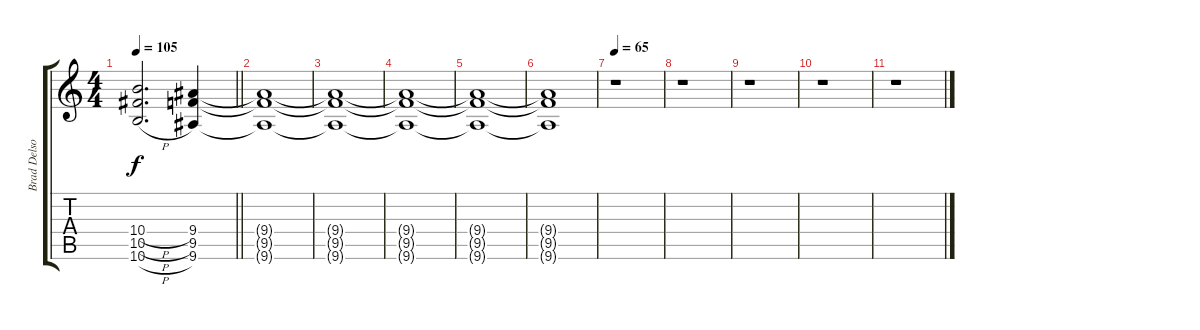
\track ("Brad Delson - Guitar" "Brad Delso") {instrument distortionguitar}
\staff {score tabs}
\tuning (Eb4 Bb3 Gb3 Db3 Ab2 Db2) {hide}
\ts (4 4)
\tempo 105
\clef g2
\barLineRight lightlight
\ks c
(10.4{h} 10.5{h} 10.6{h}).2{d dy f} (9.4 9.5 9.6).4{volume 0} |
(9.4{t} 9.5{t} 9.6{t}).1 |
(9.4{t} 9.5{t} 9.6{t}).1 |
(9.4{t} 9.5{t} 9.6{t}).1 |
(9.4{t} 9.5{t} 9.6{t}).1 |
(9.4{t} 9.5{t} 9.6{t}).1 |
\tempo 65
r.1 |
r.1 |
r.1 |
r.1 |
r.1
